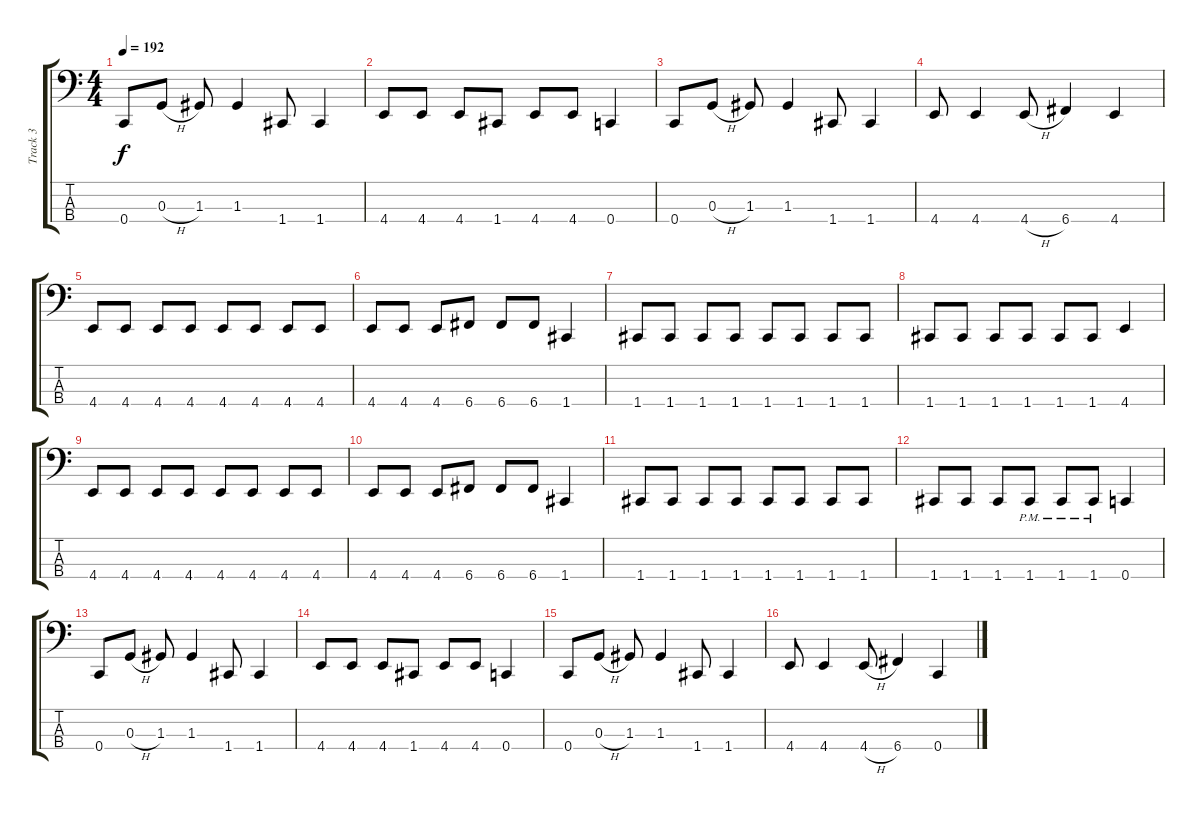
\track ("Track 3" "Track 3") {instrument electricbasspick}
\staff {score tabs}
\tuning (F2 C2 G1 C1) {hide}
\ts (4 4)
\tempo 192
\clef f4
\ks c
0.4.8{dy f} 0.3{h}.8 1.3.8 1.3.4 1.4.8 1.4.4 |
4.4.8 4.4.8 4.4.8 1.4.8 4.4.8 4.4.8 0.4.4 |
0.4.8 0.3{h}.8 1.3.8 1.3.4 1.4.8 1.4.4 |
4.4.8 4.4.4 4.4{h}.8 6.4.4 4.4.4 |
4.4.8 4.4.8 4.4.8 4.4.8 4.4.8 4.4.8 4.4.8 4.4.8 |
4.4.8 4.4.8 4.4.8 6.4.8 6.4.8 6.4.8 1.4.4 |
1.4.8 1.4.8 1.4.8 1.4.8 1.4.8 1.4.8 1.4.8 1.4.8 |
1.4.8 1.4.8 1.4.8 1.4.8 1.4.8 1.4.8 4.4.4 |
4.4.8 4.4.8 4.4.8 4.4.8 4.4.8 4.4.8 4.4.8 4.4.8 |
4.4.8 4.4.8 4.4.8 6.4.8 6.4.8 6.4.8 1.4.4 |
1.4.8 1.4.8 1.4.8 1.4.8 1.4.8 1.4.8 1.4.8 1.4.8 |
1.4.8 1.4.8 1.4.8 1.4{pm}.8 1.4{pm}.8 1.4{pm}.8 0.4.4 |
0.4.8 0.3{h}.8 1.3.8 1.3.4 1.4.8 1.4.4 |
4.4.8 4.4.8 4.4.8 1.4.8 4.4.8 4.4.8 0.4.4 |
0.4.8 0.3{h}.8 1.3.8 1.3.4 1.4.8 1.4.4 |
4.4.8 4.4.4 4.4{h}.8 6.4.4 0.4.4
